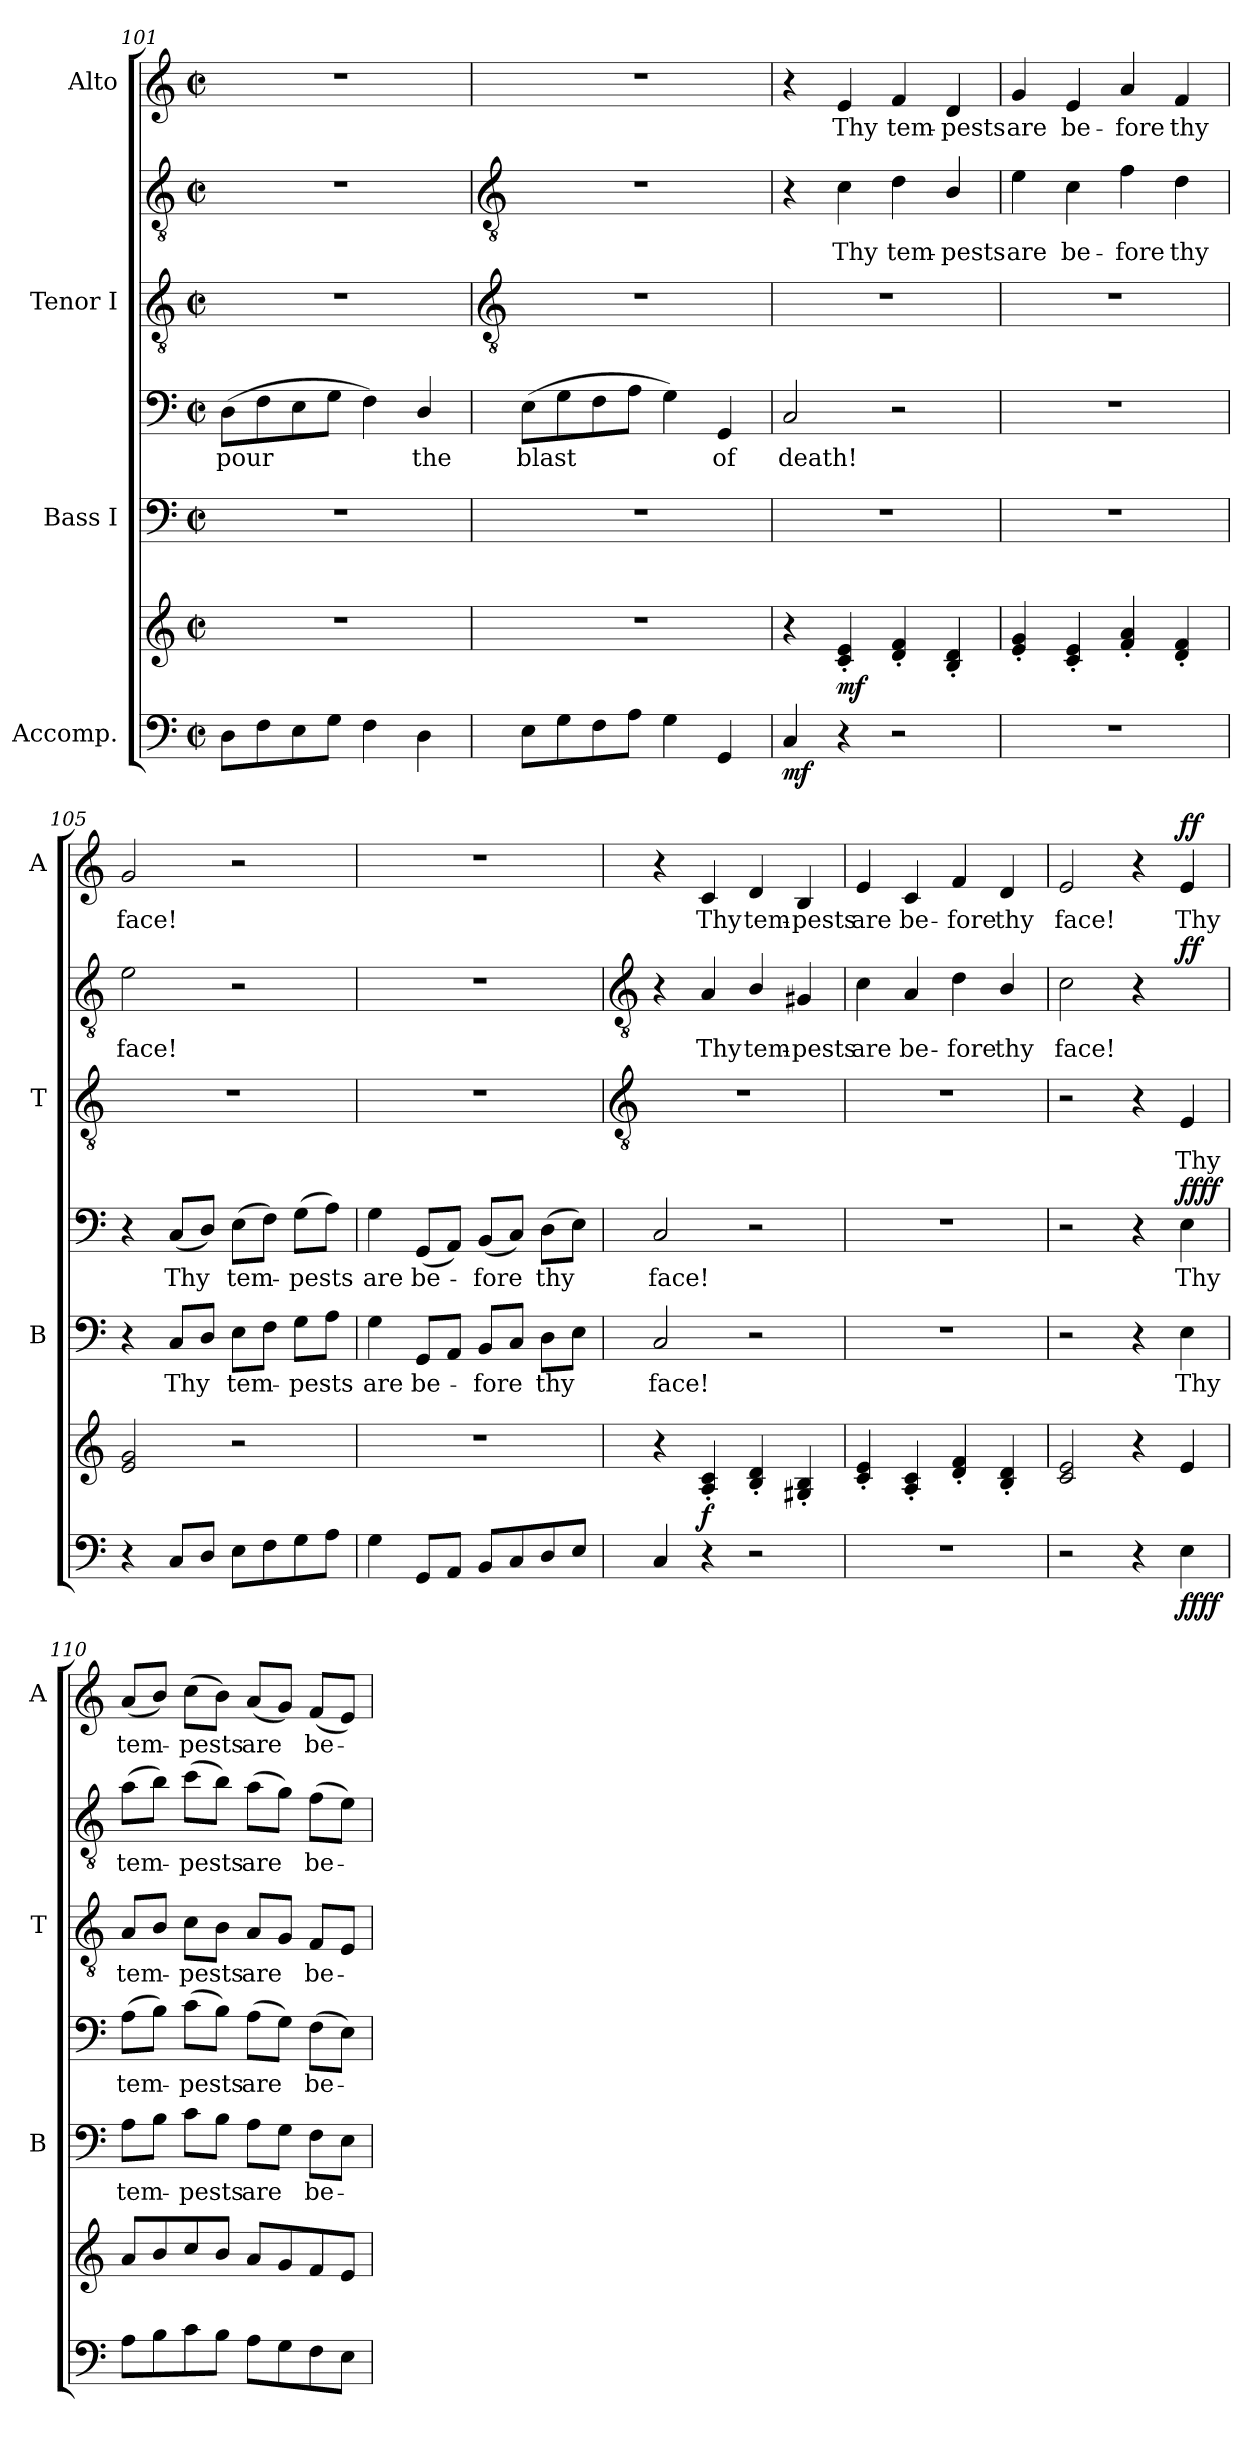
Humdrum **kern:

**kern	**kern	**dynam	**kern	**text	**kern	**text	**dynam	**kern	**text	**kern	**text	**dynam	**kern	**text	**dynam
*part4	*part4	*part4	*part3	*part3	*part3	*part3	*part3	*part2	*part2	*part2	*part2	*part2	*part1	*part1	*part1
*staff7	*staff6	*staff6/7	*staff5	*staff5	*staff4	*staff4	*staff4/5	*staff3	*staff3	*staff2	*staff2	*staff2/3	*staff1	*staff1	*staff1
*I"Accomp.	*	*	*I"Bass I	*	*	*	*	*I"Tenor I	*	*	*	*	*I"Alto	*	*
*	*	*	*I'B	*	*	*	*	*I'T	*	*	*	*	*I'A	*	*
*clefF4	*clefG2	*	*clefF4	*	*clefF4	*	*	*clefGv2	*	*clefGv2	*	*	*clefG2	*	*
*k[]	*k[]	*	*k[]	*	*k[]	*	*	*k[]	*	*k[]	*	*	*k[]	*	*
*C:	*C:	*	*C:	*	*C:	*	*	*C:	*	*C:	*	*	*C:	*	*
*M2/2	*M2/2	*	*M2/2	*	*M2/2	*	*	*M2/2	*	*M2/2	*	*	*M2/2	*	*
*met(c|)	*met(c|)	*	*met(c|)	*	*met(c|)	*	*	*met(c|)	*	*met(c|)	*	*	*met(c|)	*	*
=101	=101	=101	=101	=101	=101	=101	=101	=101	=101	=101	=101	=101	=101	=101	=101
!	!	!	!	!	!	!LO:LY:b	!	!	!	!	!	!	!	!	!
8D\L	1r	.	1r	.	(>8D\L	pour	.	1r	.	1r	.	.	1r	.	.
8F\	.	.	.	.	8F\	.	.	.	.	.	.	.	.	.	.
8E\	.	.	.	.	8E\	.	.	.	.	.	.	.	.	.	.
8G\J	.	.	.	.	8G\J	.	.	.	.	.	.	.	.	.	.
4F\	.	.	.	.	4F\)	.	.	.	.	.	.	.	.	.	.
!	!	!	!	!	!	!LO:LY:b	!	!	!	!	!	!	!	!	!
4D\	.	.	.	.	4D/	the	.	.	.	.	.	.	.	.	.
!!LO:LB:g=z
=102	=102	=102	=102	=102	=102	=102	=102	=102	=102	=102	=102	=102	=102	=102	=102
*	*	*	*	*	*	*	*	*clefGv2	*	*clefGv2	*	*	*	*	*
!	!	!	!	!	!	!LO:LY:b	!	!	!	!	!	!	!	!	!
8E\L	1r	.	1r	.	(>8E\L	blast	.	1r	.	1r	.	.	1r	.	.
8G\	.	.	.	.	8G\	.	.	.	.	.	.	.	.	.	.
8F\	.	.	.	.	8F\	.	.	.	.	.	.	.	.	.	.
8A\J	.	.	.	.	8A\J	.	.	.	.	.	.	.	.	.	.
4G\	.	.	.	.	4G\)	.	.	.	.	.	.	.	.	.	.
!	!	!	!	!	!	!LO:LY:b	!	!	!	!	!	!	!	!	!
4GG/	.	.	.	.	4GG/	of	.	.	.	.	.	.	.	.	.
=103	=103	=103	=103	=103	=103	=103	=103	=103	=103	=103	=103	=103	=103	=103	=103
!	!	!LO:DY:b=2	!	!	!	!LO:LY:b	!	!	!	!	!	!	!	!	!
4C/	4r	mf	1r	.	2C/	death!	.	1r	.	4r	.	.	4r	.	.
!	!	!LO:DY:b	!	!	!	!	!	!	!	!	!LO:LY:b	!	!	!LO:LY:b	!
4r	4c/' 4e/'	mf	.	.	.	.	.	.	.	4c\	Thy	.	4e/	Thy	.
!	!	!	!	!	!	!	!	!	!	!	!LO:LY:b	!	!	!LO:LY:b	!
2r	4d/' 4f/'	.	.	.	2r	.	.	.	.	4d\	tem-	.	4f/	tem-	.
!	!	!	!	!	!	!	!	!	!	!	!LO:LY:b	!	!	!LO:LY:b	!
.	4B/' 4d/'	.	.	.	.	.	.	.	.	4B/	-pests	.	4d/	-pests	.
=104	=104	=104	=104	=104	=104	=104	=104	=104	=104	=104	=104	=104	=104	=104	=104
!	!	!	!	!	!	!	!	!	!	!	!LO:LY:b	!	!	!LO:LY:b	!
1r	4e/' 4g/'	.	1r	.	1r	.	.	1r	.	4e\	are	.	4g/	are	.
!	!	!	!	!	!	!	!	!	!	!	!LO:LY:b	!	!	!LO:LY:b	!
.	4c/' 4e/'	.	.	.	.	.	.	.	.	4c\	be-	.	4e/	be-	.
!	!	!	!	!	!	!	!	!	!	!	!LO:LY:b	!	!	!LO:LY:b	!
.	4f/' 4a/'	.	.	.	.	.	.	.	.	4f\	-fore	.	4a/	-fore	.
!	!	!	!	!	!	!	!	!	!	!	!LO:LY:b	!	!	!LO:LY:b	!
.	4d/' 4f/'	.	.	.	.	.	.	.	.	4d\	thy	.	4f/	thy	.
=105	=105	=105	=105	=105	=105	=105	=105	=105	=105	=105	=105	=105	=105	=105	=105
!	!	!	!	!	!	!	!	!	!	!	!LO:LY:b	!	!	!LO:LY:b	!
4r	2e/ 2g/	.	4r	.	4r	.	.	1r	.	2e\	face!	.	2g/	face!	.
!	!	!	!	!LO:LY:b	!	!LO:LY:b	!	!	!	!	!	!	!	!	!
8C/L	.	.	8C/L	Thy	(<8C/L	Thy	.	.	.	.	.	.	.	.	.
8D/J	.	.	8D/J	.	8D/J)	.	.	.	.	.	.	.	.	.	.
!	!	!	!	!LO:LY:b	!	!LO:LY:b	!	!	!	!	!	!	!	!	!
8E\L	2r	.	8E\L	tem-	(>8E\L	tem-	.	.	.	2r	.	.	2r	.	.
8F\	.	.	8F\J	.	8F\J)	.	.	.	.	.	.	.	.	.	.
!	!	!	!	!LO:LY:b	!	!LO:LY:b	!	!	!	!	!	!	!	!	!
8G\	.	.	8G\L	pests	(>8G\L	pests	.	.	.	.	.	.	.	.	.
8A\J	.	.	8A\J	.	8A\J)	.	.	.	.	.	.	.	.	.	.
=106	=106	=106	=106	=106	=106	=106	=106	=106	=106	=106	=106	=106	=106	=106	=106
!	!	!	!	!LO:LY:b	!	!LO:LY:b	!	!	!	!	!	!	!	!	!
4G\	1r	.	4G\	are	4G\	are	.	1r	.	1r	.	.	1r	.	.
!	!	!	!	!LO:LY:b	!	!LO:LY:b	!	!	!	!	!	!	!	!	!
8GG/L	.	.	8GG/L	be-	(<8GG/L	be-	.	.	.	.	.	.	.	.	.
8AA/J	.	.	8AA/J	.	8AA/J)	.	.	.	.	.	.	.	.	.	.
!	!	!	!	!LO:LY:b	!	!LO:LY:b	!	!	!	!	!	!	!	!	!
8BB/L	.	.	8BB/L	fore	(<8BB/L	fore	.	.	.	.	.	.	.	.	.
8C/	.	.	8C/J	.	8C/J)	.	.	.	.	.	.	.	.	.	.
!	!	!	!	!LO:LY:b	!	!LO:LY:b	!	!	!	!	!	!	!	!	!
8D/	.	.	8D\L	thy	(>8D\L	thy	.	.	.	.	.	.	.	.	.
8E/J	.	.	8E\J	.	8E\J)	.	.	.	.	.	.	.	.	.	.
!!LO:LB:g=z
=107	=107	=107	=107	=107	=107	=107	=107	=107	=107	=107	=107	=107	=107	=107	=107
*	*	*	*	*	*	*	*	*clefGv2	*	*clefGv2	*	*	*	*	*
!	!	!	!	!LO:LY:b	!	!LO:LY:b	!	!	!	!	!	!	!	!	!
4C/	4r	.	2C/	face!	2C/	face!	.	1r	.	4r	.	.	4r	.	.
!	!	!LO:DY:b	!	!	!	!	!	!	!	!	!LO:LY:b	!	!	!LO:LY:b	!
4r	4A/' 4c/'	f	.	.	.	.	.	.	.	4A/	Thy	.	4c/	Thy	.
!	!	!	!	!	!	!	!	!	!	!	!LO:LY:b	!	!	!LO:LY:b	!
2r	4B/' 4d/'	.	2r	.	2r	.	.	.	.	4B/	tem-	.	4d/	tem-	.
!	!	!	!	!	!	!	!	!	!	!	!LO:LY:b	!	!	!LO:LY:b	!
.	4G#X/' 4B/'	.	.	.	.	.	.	.	.	4G#X/	-pests	.	4B/	-pests	.
=108	=108	=108	=108	=108	=108	=108	=108	=108	=108	=108	=108	=108	=108	=108	=108
!	!	!	!	!	!	!	!	!	!	!	!LO:LY:b	!	!	!LO:LY:b	!
1r	4c/' 4e/'	.	1r	.	1r	.	.	1r	.	4c\	are	.	4e/	are	.
!	!	!	!	!	!	!	!	!	!	!	!LO:LY:b	!	!	!LO:LY:b	!
.	4A/' 4c/'	.	.	.	.	.	.	.	.	4A/	be-	.	4c/	be-	.
!	!	!	!	!	!	!	!	!	!	!	!LO:LY:b	!	!	!LO:LY:b	!
.	4d/' 4f/'	.	.	.	.	.	.	.	.	4d\	-fore	.	4f/	-fore	.
!	!	!	!	!	!	!	!	!	!	!	!LO:LY:b	!	!	!LO:LY:b	!
.	4B/' 4d/'	.	.	.	.	.	.	.	.	4B/	thy	.	4d/	thy	.
=109	=109	=109	=109	=109	=109	=109	=109	=109	=109	=109	=109	=109	=109	=109	=109
!	!	!	!	!	!	!	!	!	!	!	!LO:LY:b	!	!	!LO:LY:b	!
2r	2c/ 2e/	.	2r	.	2r	.	.	2r	.	2c\	face!	.	2e/	face!	.
4r	4r	.	4r	.	4r	.	.	4r	.	4r	.	.	4r	.	.
!	!	!LO:DY:b=2	!	!LO:LY:b	!	!LO:LY:b	!	!	!LO:LY:b	!	!	!	!	!LO:LY:b	!
!	!	!LO:DY:n=1:b	!	!	!	!	!LO:DY:b=2	!	!	!	!	!	!	!	!
!	!	!	!	!	!	!	!LO:DY:n=1:b	!	!	!	!	!LO:DY:b=2	!	!	!LO:DY:b
4E\	4e/	ff ff	4E\	Thy	4E\	Thy	ff ff	4E/	Thy	4ryy	.	ff	4e/	Thy	ff
=110	=110	=110	=110	=110	=110	=110	=110	=110	=110	=110	=110	=110	=110	=110	=110
!	!	!	!	!LO:LY:b	!	!LO:LY:b	!	!	!LO:LY:b	!	!LO:LY:b	!	!	!LO:LY:b	!
8A\L	8a/L	.	8A\L	tem-	(>8A\L	tem-	.	8A/L	-tem-	(>8a\L	tem-	.	(<8a/L	tem-	.
8B\	8b/	.	8B\J	.	8B\J)	.	.	8B/J	.	8b\J)	.	.	8b/J)	.	.
!	!	!	!	!LO:LY:b	!	!LO:LY:b	!	!	!LO:LY:b	!	!LO:LY:b	!	!	!LO:LY:b	!
8c\	8cc\	.	8c\L	pests	(>8c\L	pests	.	8c\L	pests	(>8cc\L	-pests	.	(>8cc\L	pests	.
8B\J	8b\J	.	8B\J	.	8B\J)	.	.	8B\J	.	8b\J)	.	.	8b\J)	.	.
!	!	!	!	!LO:LY:b	!	!LO:LY:b	!	!	!LO:LY:b	!	!LO:LY:b	!	!	!LO:LY:b	!
8A\L	8a/L	.	8A\L	are	(>8A\L	are	.	8A/L	are	(>8a\L	are	.	(<8a/L	are	.
8G\	8g/	.	8G\J	.	8G\J)	.	.	8G/J	.	8g\J)	.	.	8g/J)	.	.
!	!	!	!	!LO:LY:b	!	!LO:LY:b	!	!	!LO:LY:b	!	!LO:LY:b	!	!	!LO:LY:b	!
8F\	8f/	.	8F\L	be-	(>8F\L	be-	.	8F/L	be-	(>8f\L	be-	.	(<8f/L	be-	.
8E\J	8e/J	.	8E\J	.	8E\J)	.	.	8E/J	.	8e\J)	.	.	8e/J)	.	.
=	=	=	=	=	=	=	=	=	=	=	=	=	=	=	=
*-	*-	*-	*-	*-	*-	*-	*-	*-	*-	*-	*-	*-	*-	*-	*-
